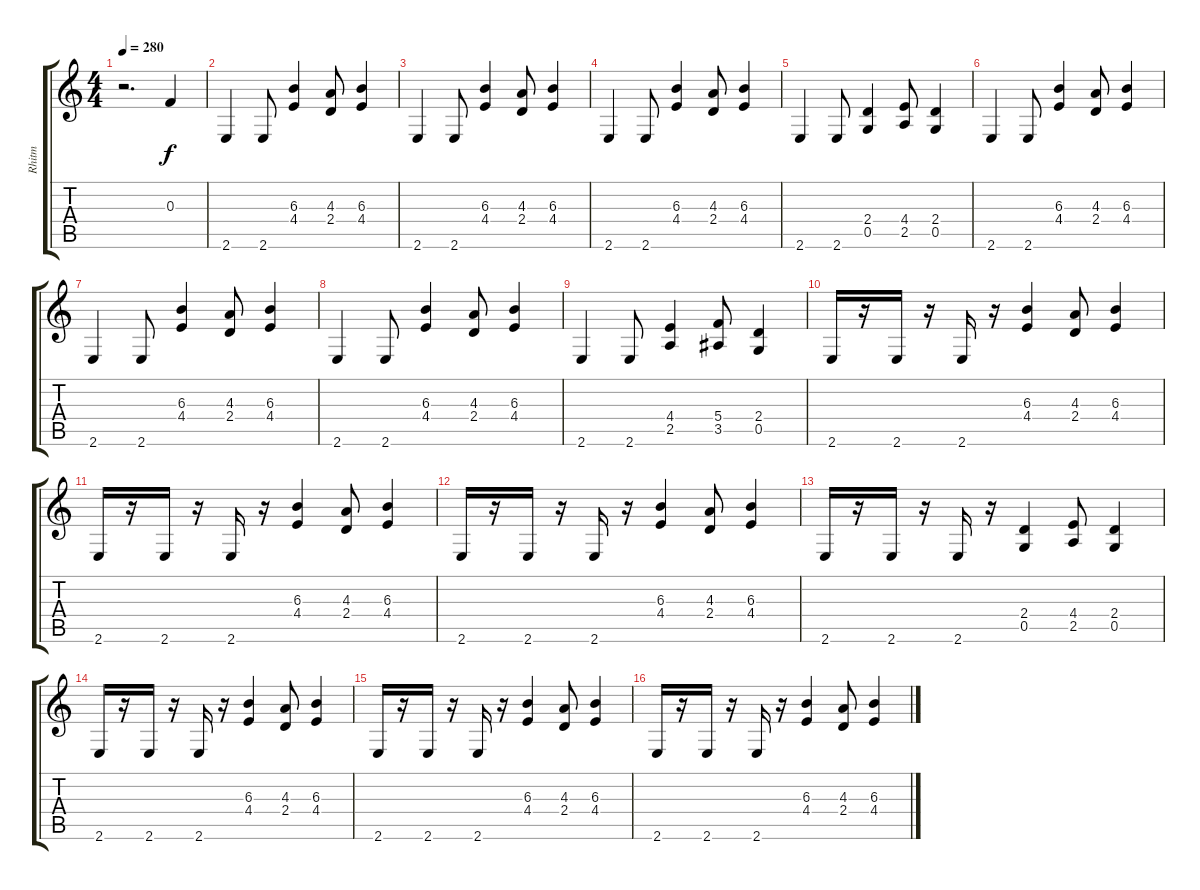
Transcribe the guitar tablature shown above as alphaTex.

\track ("Rhitm" "Rhitm") {instrument distortionguitar}
\staff {score tabs}
\tuning (D4 A3 F3 C3 G2 D2) {hide}
\ts (4 4)
\tempo 280
\clef g2
\ks c
r.2{d dy f instrument distortionguitar} 0.3.4{volume 12} |
2.6.4{volume 12 instrument distortionguitar} 2.6.8 (6.3 4.4).4 (4.3 2.4).8 (6.3 4.4).4 |
2.6.4 2.6.8 (6.3 4.4).4 (4.3 2.4).8 (6.3 4.4).4 |
2.6.4 2.6.8 (6.3 4.4).4 (4.3 2.4).8 (6.3 4.4).4 |
2.6.4 2.6.8 (2.4 0.5).4 (4.4 2.5).8 (2.4 0.5).4 |
2.6.4 2.6.8 (6.3 4.4).4 (4.3 2.4).8 (6.3 4.4).4 |
2.6.4 2.6.8 (6.3 4.4).4 (4.3 2.4).8 (6.3 4.4).4 |
2.6.4 2.6.8 (6.3 4.4).4 (4.3 2.4).8 (6.3 4.4).4 |
2.6.4 2.6.8 (4.4 2.5).4 (5.4 3.5).8 (2.4 0.5).4 |
2.6.16 r.16 2.6.16 r.16 2.6.16 r.16 (6.3 4.4).4 (4.3 2.4).8 (6.3 4.4).4 |
2.6.16 r.16 2.6.16 r.16 2.6.16 r.16 (6.3 4.4).4 (4.3 2.4).8 (6.3 4.4).4 |
2.6.16 r.16 2.6.16 r.16 2.6.16 r.16 (6.3 4.4).4 (4.3 2.4).8 (6.3 4.4).4 |
2.6.16 r.16 2.6.16 r.16 2.6.16 r.16 (2.4 0.5).4 (4.4 2.5).8 (2.4 0.5).4 |
2.6.16 r.16 2.6.16 r.16 2.6.16 r.16 (6.3 4.4).4 (4.3 2.4).8 (6.3 4.4).4 |
2.6.16 r.16 2.6.16 r.16 2.6.16 r.16 (6.3 4.4).4 (4.3 2.4).8 (6.3 4.4).4 |
2.6.16 r.16 2.6.16 r.16 2.6.16 r.16 (6.3 4.4).4 (4.3 2.4).8 (6.3 4.4).4
